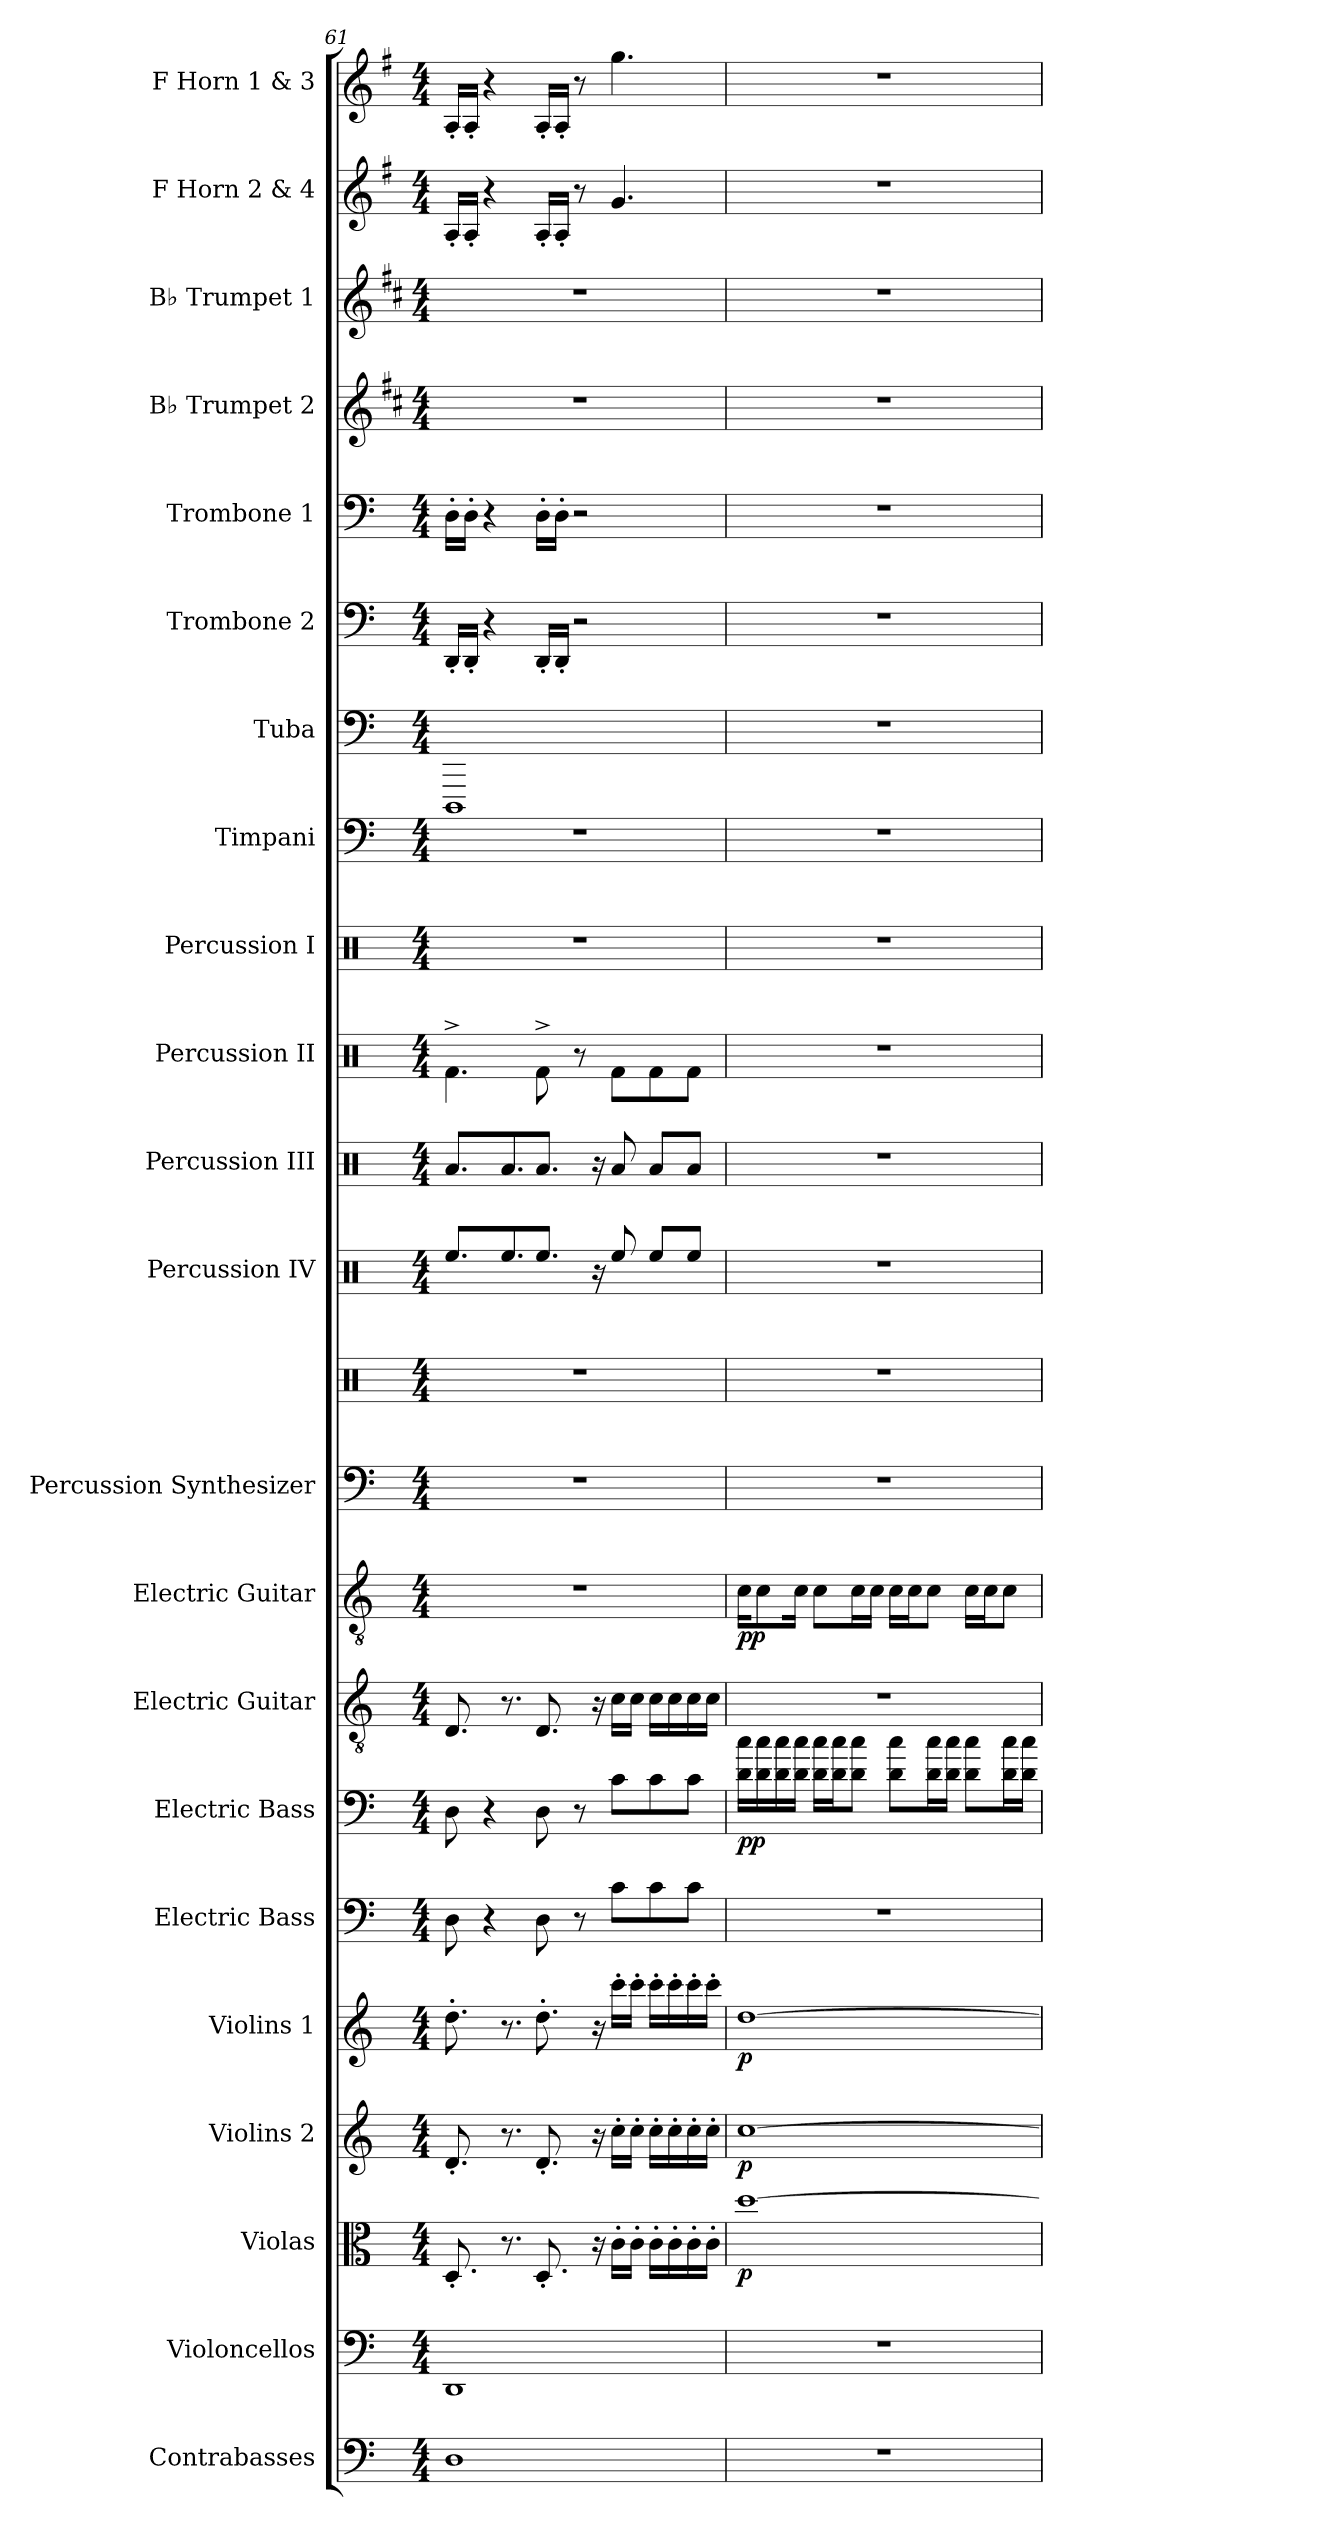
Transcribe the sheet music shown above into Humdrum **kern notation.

**kern	**kern	**kern	**dynam	**kern	**dynam	**kern	**dynam	**kern	**kern	**dynam	**kern	**kern	**dynam	**kern	**kern	**kern	**kern	**kern	**kern	**kern	**kern	**kern	**kern	**kern	**kern	**kern	**kern
*part22	*part21	*part20	*part20	*part19	*part19	*part18	*part18	*part17	*part16	*part16	*part15	*part14	*part14	*part13	*part13	*part12	*part11	*part10	*part9	*part8	*part7	*part6	*part5	*part4	*part3	*part2	*part1
*staff23	*staff22	*staff21	*staff21	*staff20	*staff20	*staff19	*staff19	*staff18	*staff17	*staff17	*staff16	*staff15	*staff15	*staff14	*staff13	*staff12	*staff11	*staff10	*staff9	*staff8	*staff7	*staff6	*staff5	*staff4	*staff3	*staff2	*staff1
*I"Contrabasses	*I"Violoncellos	*I"Violas	*	*I"Violins 2	*	*I"Violins 1	*	*I"Electric Bass	*I"Electric Bass	*	*I"Electric Guitar	*I"Electric Guitar	*	*I"Percussion Synthesizer	*	*I"Percussion IV	*I"Percussion III	*I"Percussion II	*I"Percussion I	*I"Timpani	*I"Tuba	*I"Trombone 2	*I"Trombone 1	*I"B♭ Trumpet 2	*I"B♭ Trumpet 1	*I"F Horn 2 &amp; 4	*I"F Horn 1 &amp; 3
*I'Cbs.	*I'Vcs.	*I'Vlas.	*	*I'Vlns. 2	*	*I'Vlns. 1	*	*I'El. B.	*I'El. B.	*	*I'El. Guit.	*I'El. Guit.	*	*I'Perc. Syn.	*	*I'Perc. IV	*I'Perc. III	*I'Perc. II	*I'Perc. I	*I'Timp.	*I'Tba.	*I'Tbn. 2	*I'Tbn. 1	*I'B♭ Tpt. 2	*I'B♭ Tpt. 1	*I'F Hn. 2 4	*I'F Hn. 1 3
!!LO:PB:g=z
*clefF4	*clefF4	*clefC3	*	*clefG2	*	*clefG2	*	*clefF4	*clefF4	*	*clefGv2	*clefGv2	*	*clefF4	*clefX	*clefX	*clefX	*clefX	*clefX	*clefF4	*clefF4	*clefF4	*clefF4	*clefG2	*clefG2	*clefG2	*clefG2
*ITrd7c12	*	*	*	*	*	*	*	*ITrd7c12	*ITrd7c12	*	*	*	*	*	*	*	*	*	*	*	*	*	*	*ITrd1c2	*ITrd1c2	*ITrd4c7	*ITrd4c7
*k[]	*k[]	*k[]	*	*k[]	*	*k[]	*	*k[]	*k[]	*	*k[]	*k[]	*	*k[]	*k[]	*k[]	*k[]	*k[]	*k[]	*k[]	*k[]	*k[]	*k[]	*k[]	*k[]	*k[]	*k[]
*M4/4	*M4/4	*M4/4	*	*M4/4	*	*M4/4	*	*M4/4	*M4/4	*	*M4/4	*M4/4	*	*M4/4	*M4/4	*M4/4	*M4/4	*M4/4	*M4/4	*M4/4	*M4/4	*M4/4	*M4/4	*M4/4	*M4/4	*M4/4	*M4/4
=61	=61	=61	=61	=61	=61	=61	=61	=61	=61	=61	=61	=61	=61	=61	=61	=61	=61	=61	=61	=61	=61	=61	=61	=61	=61	=61	=61
1DD	1DD	8.D'/	.	8.d'/	.	8.dd'\	.	8DD\	8DD\	.	8.D/	1r	.	1r	1r	8.Ree/L	8.Ra/L	4.Rf^\	1r	1r	1DDD	16DD'/LL	16D'\LL	1r	1r	16D'/LL	16D'/LL
.	.	.	.	.	.	.	.	.	.	.	.	.	.	.	.	.	.	.	.	.	.	16DD'/JJ	16D'\JJ	.	.	16D'/JJ	16D'/JJ
.	.	.	.	.	.	.	.	4r	4r	.	.	.	.	.	.	.	.	.	.	.	.	4r	4r	.	.	4r	4r
.	.	8.r	.	8.r	.	8.r	.	.	.	.	8.r	.	.	.	.	8.Ree/	8.Ra/	.	.	.	.	.	.	.	.	.	.
.	.	8.D'/	.	8.d'/	.	8.dd'\	.	8DD\	8DD\	.	8.D/	.	.	.	.	8.Ree/J	8.Ra/J	8Rf^\	.	.	.	16DD'/LL	16D'\LL	.	.	16D'/LL	16D'/LL
.	.	.	.	.	.	.	.	.	.	.	.	.	.	.	.	.	.	.	.	.	.	16DD'/JJ	16D'\JJ	.	.	16D'/JJ	16D'/JJ
.	.	.	.	.	.	.	.	8r	8r	.	.	.	.	.	.	.	.	8r	.	.	.	2r	2r	.	.	8r	8r
.	.	16r	.	16r	.	16r	.	.	.	.	16r	.	.	.	.	16r	16r	.	.	.	.	.	.	.	.	.	.
.	.	16c'\LL	.	16cc'\LL	.	16ccc'\LL	.	8C\L	8C\L	.	16c\LL	.	.	.	.	8Ree/	8Ra/	8Rf\L	.	.	.	.	.	.	.	4.c/	4.cc\
.	.	16c'\JJ	.	16cc'\JJ	.	16ccc'\JJ	.	.	.	.	16c\JJ	.	.	.	.	.	.	.	.	.	.	.	.	.	.	.	.
.	.	16c'\LL	.	16cc'\LL	.	16ccc'\LL	.	8C\	8C\	.	16c\LL	.	.	.	.	8Ree/L	8Ra/L	8Rf\	.	.	.	.	.	.	.	.	.
.	.	16c'\	.	16cc'\	.	16ccc'\	.	.	.	.	16c\	.	.	.	.	.	.	.	.	.	.	.	.	.	.	.	.
.	.	16c'\	.	16cc'\	.	16ccc'\	.	8C\J	8C\J	.	16c\	.	.	.	.	8Ree/J	8Ra/J	8Rf\J	.	.	.	.	.	.	.	.	.
.	.	16c'\JJ	.	16cc'\JJ	.	16ccc'\JJ	.	.	.	.	16c\JJ	.	.	.	.	.	.	.	.	.	.	.	.	.	.	.	.
=62	=62	=62	=62	=62	=62	=62	=62	=62	=62	=62	=62	=62	=62	=62	=62	=62	=62	=62	=62	=62	=62	=62	=62	=62	=62	=62	=62
!	!	!	!LO:DY:b	!	!LO:DY:b	!	!LO:DY:b	!	!	!LO:DY:b	!	!	!LO:DY:b	!	!	!	!	!	!	!	!	!	!	!	!	!	!
1r	1r	[1dd	p	[1cc	p	[1dd	p	1r	16D\ 16c\LL	pp	1r	16c\KL	pp	1r	1r	1r	1r	1r	1r	1r	1r	1r	1r	1r	1r	1r	1r
.	.	.	.	.	.	.	.	.	16D\ 16c\	.	.	8c\	.	.	.	.	.	.	.	.	.	.	.	.	.	.	.
.	.	.	.	.	.	.	.	.	16D\ 16c\	.	.	.	.	.	.	.	.	.	.	.	.	.	.	.	.	.	.
.	.	.	.	.	.	.	.	.	16D\ 16c\JJ	.	.	16c\Jk	.	.	.	.	.	.	.	.	.	.	.	.	.	.	.
.	.	.	.	.	.	.	.	.	16D\ 16c\LL	.	.	8c\L	.	.	.	.	.	.	.	.	.	.	.	.	.	.	.
.	.	.	.	.	.	.	.	.	16D\ 16c\J	.	.	.	.	.	.	.	.	.	.	.	.	.	.	.	.	.	.
.	.	.	.	.	.	.	.	.	8D\ 8c\J	.	.	16c\L	.	.	.	.	.	.	.	.	.	.	.	.	.	.	.
.	.	.	.	.	.	.	.	.	.	.	.	16c\JJ	.	.	.	.	.	.	.	.	.	.	.	.	.	.	.
.	.	.	.	.	.	.	.	.	8D\ 8c\L	.	.	16c\LL	.	.	.	.	.	.	.	.	.	.	.	.	.	.	.
.	.	.	.	.	.	.	.	.	.	.	.	16c\J	.	.	.	.	.	.	.	.	.	.	.	.	.	.	.
.	.	.	.	.	.	.	.	.	16D\ 16c\L	.	.	8c\J	.	.	.	.	.	.	.	.	.	.	.	.	.	.	.
.	.	.	.	.	.	.	.	.	16D\ 16c\JJ	.	.	.	.	.	.	.	.	.	.	.	.	.	.	.	.	.	.
.	.	.	.	.	.	.	.	.	8D\ 8c\L	.	.	16c\LL	.	.	.	.	.	.	.	.	.	.	.	.	.	.	.
.	.	.	.	.	.	.	.	.	.	.	.	16c\J	.	.	.	.	.	.	.	.	.	.	.	.	.	.	.
.	.	.	.	.	.	.	.	.	16D\ 16c\L	.	.	8c\J	.	.	.	.	.	.	.	.	.	.	.	.	.	.	.
.	.	.	.	.	.	.	.	.	16D\ 16c\JJ	.	.	.	.	.	.	.	.	.	.	.	.	.	.	.	.	.	.
=	=	=	=	=	=	=	=	=	=	=	=	=	=	=	=	=	=	=	=	=	=	=	=	=	=	=	=
*-	*-	*-	*-	*-	*-	*-	*-	*-	*-	*-	*-	*-	*-	*-	*-	*-	*-	*-	*-	*-	*-	*-	*-	*-	*-	*-	*-
